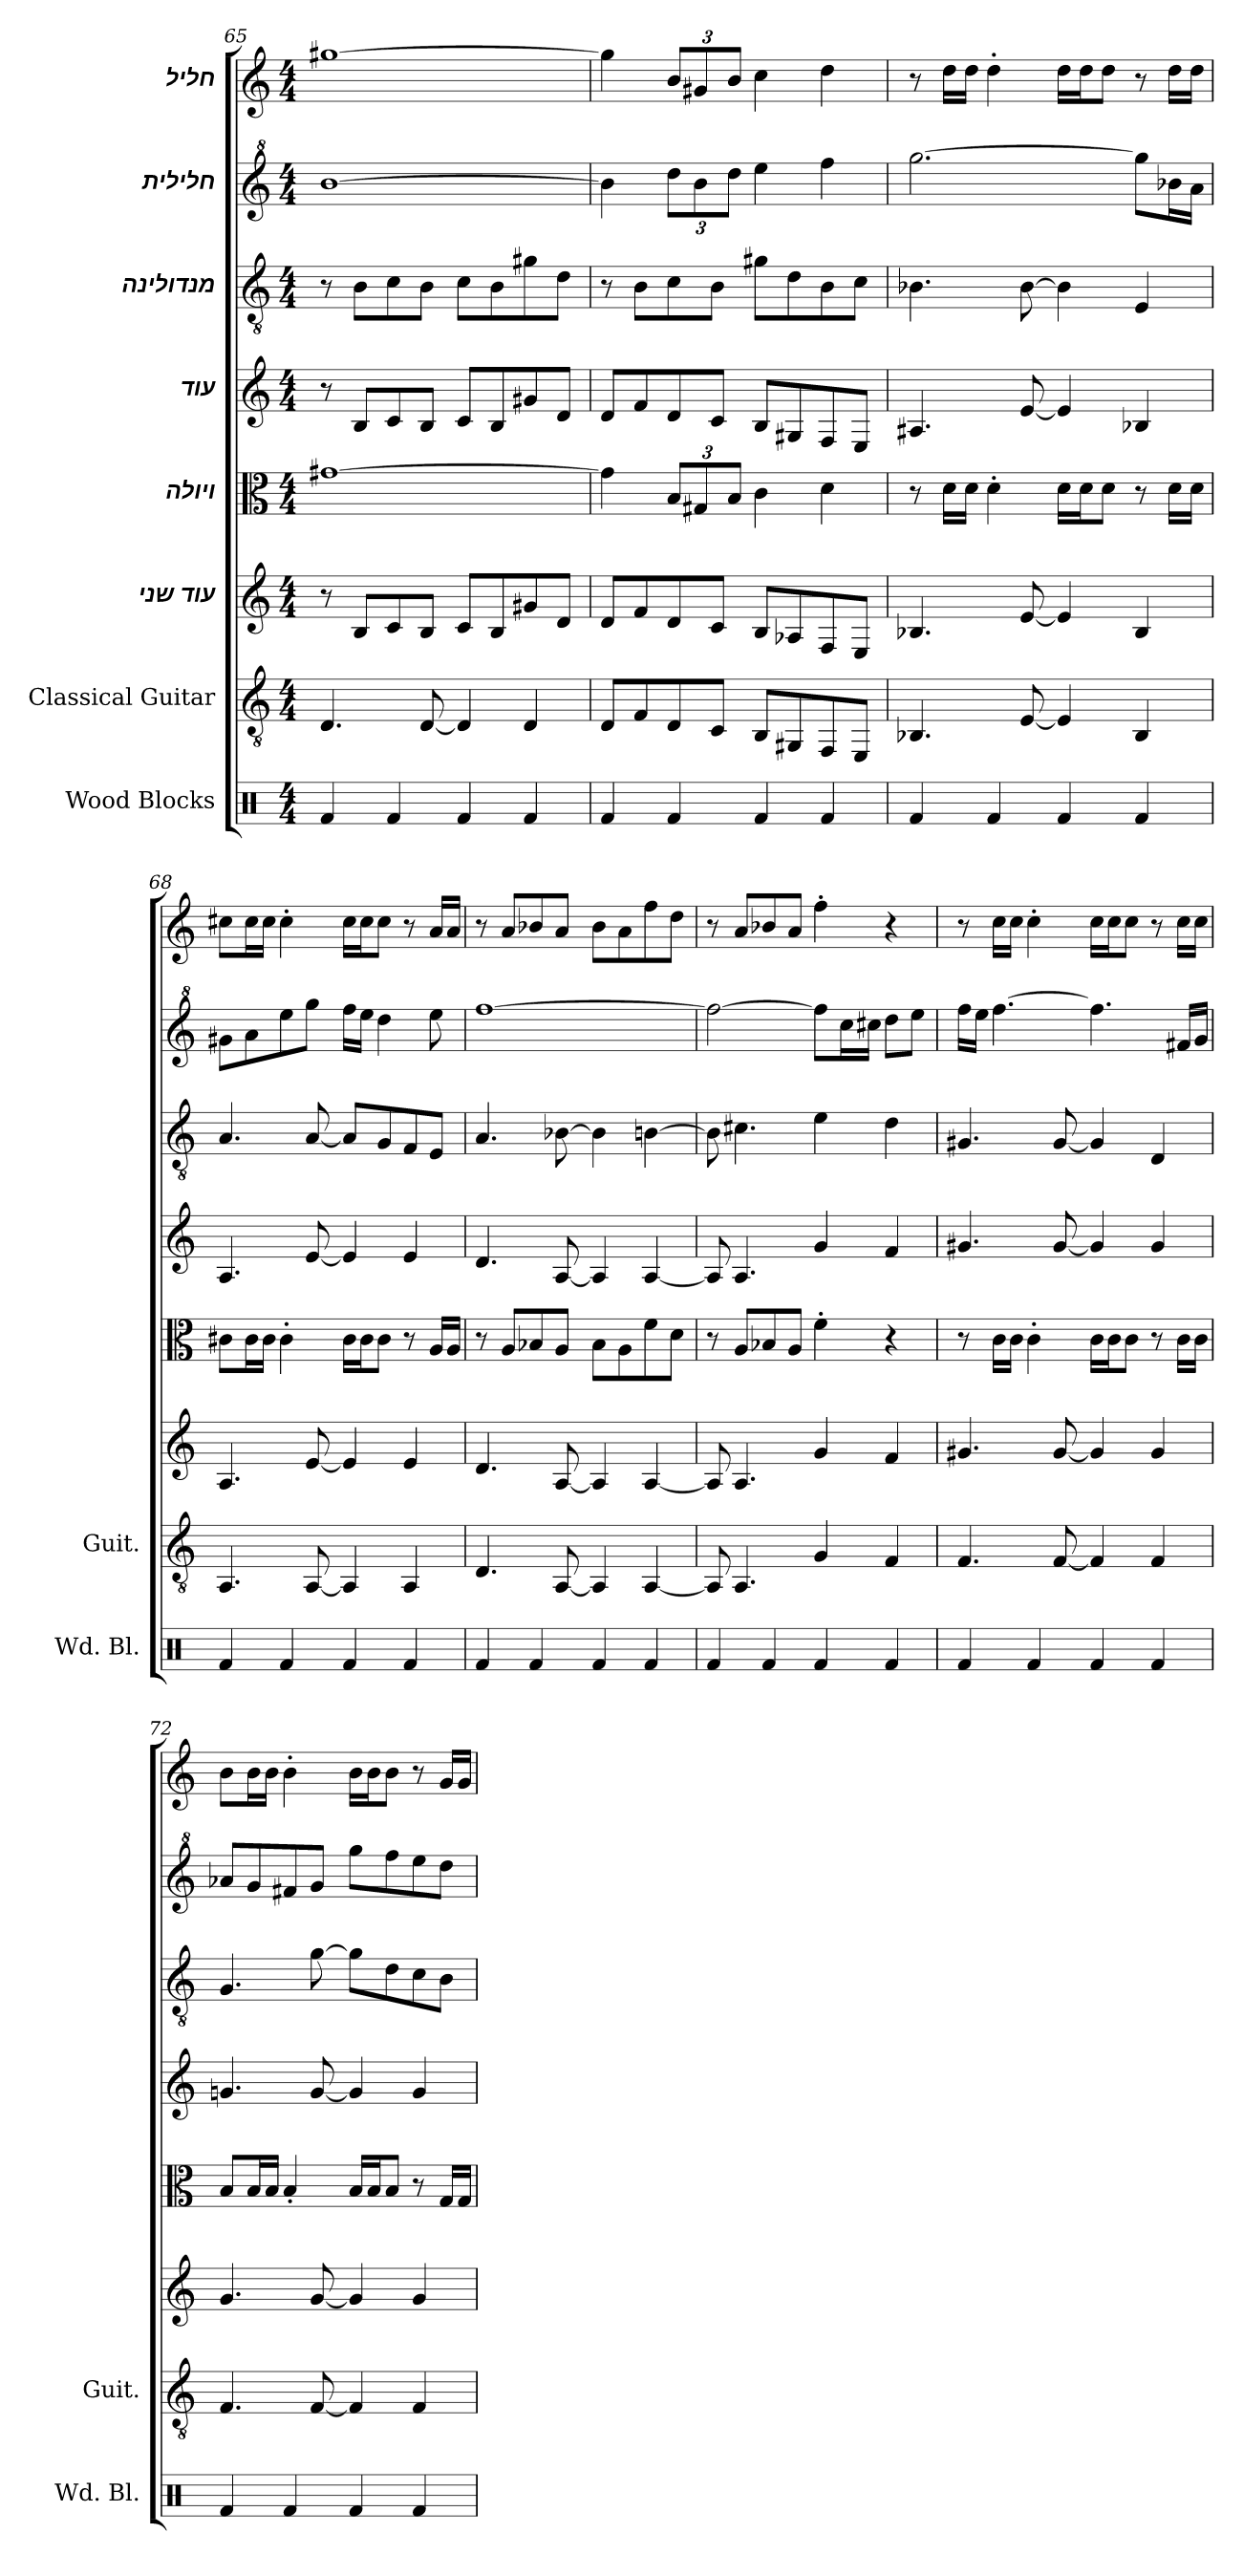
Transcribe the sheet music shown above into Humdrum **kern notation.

**kern	**kern	**kern	**kern	**kern	**kern	**kern	**kern
*part8	*part7	*part6	*part5	*part4	*part3	*part2	*part1
*staff8	*staff7	*staff6	*staff5	*staff4	*staff3	*staff2	*staff1
*I"Wood Blocks	*I"Classical Guitar	*I"עוד שני	*I"ויולה	*I"עוד	*I"מנדולינה	*I"חלילית	*I"חליל
*I'Wd. Bl.	*I'Guit.	*	*	*	*	*	*
*clefX	*clefGv2	*clefG2	*clefC3	*clefG2	*clefGv2	*clefG^2	*clefG2
*k[]	*k[]	*k[]	*k[]	*k[]	*k[]	*k[]	*k[]
*M4/4	*M4/4	*M4/4	*M4/4	*M4/4	*M4/4	*M4/4	*M4/4
=65	=65	=65	=65	=65	=65	=65	=65
4Rf/	4.D/	8r	[1g#X	8r	8r	[1bb	[1gg#X
.	.	8B/L	.	8B/L	8B\L	.	.
4Rf/	.	8c/	.	8c/	8c\	.	.
.	[8D/	8B/J	.	8B/J	8B\J	.	.
4Rf/	4D/]	8c/L	.	8c/L	8c\L	.	.
.	.	8B/	.	8B/	8B\	.	.
4Rf/	4D/	8g#X/	.	8g#X/	8g#X\	.	.
.	.	8d/J	.	8d/J	8d\J	.	.
!!LO:PB:g=z
=66	=66	=66	=66	=66	=66	=66	=66
4Rf/	8D/L	8d/L	4g#\]	8d/L	8r	4bb\]	4gg#\]
.	8F/	8f/	.	8f/	8B\L	.	.
*	*	*	*Xbrackettup	*	*	*Xbrackettup	*Xbrackettup
4Rf/	8D/	8d/	12B/L	8d/	8c\	12ddd\L	12b/L
.	.	.	12G#X/	.	.	12bb\	12g#X/
.	8C/J	8c/J	.	8c/J	8B\J	.	.
.	.	.	12B/J	.	.	12ddd\J	12b/J
4Rf/	8BB/L	8B/L	4c\	8B/L	8g#X\L	4eee\	4cc\
.	8GG#X/	8A-X/	.	8G#X/	8d\	.	.
4Rf/	8FF/	8F/	4d\	8F/	8B\	4fff\	4dd\
.	8EE/J	8E/J	.	8E/J	8c\J	.	.
=67	=67	=67	=67	=67	=67	=67	=67
4Rf/	4.BB-X/	4.B-X/	8r	4.A#X/	4.B-X\	[2.ggg\	8r
.	.	.	16d\LL	.	.	.	16dd\LL
.	.	.	16d\JJ	.	.	.	16dd\JJ
4Rf/	.	.	4d'\	.	.	.	4dd'\
.	[8E/	[8e/	.	[8e/	[8B-\	.	.
4Rf/	4E/]	4e/]	16d\LL	4e/]	4B-\]	.	16dd\LL
.	.	.	16d\J	.	.	.	16dd\J
.	.	.	8d\J	.	.	.	8dd\J
4Rf/	4BB-/	4B-/	8r	4B-X/	4E/	8ggg\L]	8r
.	.	.	16d\LL	.	.	16bb-X\L	16dd\LL
.	.	.	16d\JJ	.	.	16aa\JJ	16dd\JJ
=68	=68	=68	=68	=68	=68	=68	=68
4Rf/	4.AA/	4.A/	8c#X\L	4.A/	4.A/	8gg#X\L	8cc#X\L
.	.	.	16c#\L	.	.	8aa\	16cc#\L
.	.	.	16c#\JJ	.	.	.	16cc#\JJ
4Rf/	.	.	4c#'\	.	.	8eee\	4cc#'\
.	[8AA/	[8e/	.	[8e/	[8A/	8ggg\J	.
4Rf/	4AA/]	4e/]	16c#\LL	4e/]	8A/L]	16fff\LL	16cc#\LL
.	.	.	16c#\J	.	.	16eee\JJ	16cc#\J
.	.	.	8c#\J	.	8G/	4ddd\	8cc#\J
4Rf/	4AA/	4e/	8r	4e/	8F/	.	8r
.	.	.	16A/LL	.	8E/J	8eee\	16a/LL
.	.	.	16A/JJ	.	.	.	16a/JJ
!!LO:PB:g=z
=69	=69	=69	=69	=69	=69	=69	=69
4Rf/	4.D/	4.d/	8r	4.d/	4.A/	[1fff	8r
.	.	.	8A/L	.	.	.	8a/L
4Rf/	.	.	8B-X/	.	.	.	8b-X/
.	[8AA/	[8A/	8A/J	[8A/	[8B-X\	.	8a/J
4Rf/	4AA/]	4A/]	8B-\L	4A/]	4B-\]	.	8b-\L
.	.	.	8A\	.	.	.	8a\
4Rf/	[4AA/	[4A/	8f\	[4A/	[4Bn\	.	8ff\
.	.	.	8d\J	.	.	.	8dd\J
=70	=70	=70	=70	=70	=70	=70	=70
4Rf/	8AA/]	8A/]	8r	8A/]	8B\]	2fff\_	8r
.	4.AA/	4.A/	8A/L	4.A/	4.c#X\	.	8a/L
4Rf/	.	.	8B-X/	.	.	.	8b-X/
.	.	.	8A/J	.	.	.	8a/J
4Rf/	4G/	4g/	4f'\	4g/	4e\	8fff\L]	4ff'\
.	.	.	.	.	.	16ccc\L	.
.	.	.	.	.	.	16ccc#X\JJ	.
4Rf/	4F/	4f/	4r	4f/	4d\	8ddd\L	4r
.	.	.	.	.	.	8eee\J	.
=71	=71	=71	=71	=71	=71	=71	=71
4Rf/	4.F/	4.g#X/	8r	4.g#X/	4.G#X/	16fff\LL	8r
.	.	.	.	.	.	16eee\JJ	.
.	.	.	16c\LL	.	.	[4.fff\	16cc\LL
.	.	.	16c\JJ	.	.	.	16cc\JJ
4Rf/	.	.	4c'\	.	.	.	4cc'\
.	[8F/	[8g#/	.	[8g#/	[8G#/	.	.
4Rf/	4F/]	4g#/]	16c\LL	4g#/]	4G#/]	4.fff\]	16cc\LL
.	.	.	16c\J	.	.	.	16cc\J
.	.	.	8c\J	.	.	.	8cc\J
4Rf/	4F/	4g#/	8r	4g#/	4D/	.	8r
.	.	.	16c\LL	.	.	16ff#X/LL	16cc\LL
.	.	.	16c\JJ	.	.	16gg/JJ	16cc\JJ
!!LO:PB:g=z
=72	=72	=72	=72	=72	=72	=72	=72
4Rf/	4.F/	4.g/	8B/L	4.gn/	4.G/	8aa-X/L	8b\L
.	.	.	16B/L	.	.	8gg/	16b\L
.	.	.	16B/JJ	.	.	.	16b\JJ
4Rf/	.	.	4B'/	.	.	8ff#X/	4b'\
.	[8F/	[8g/	.	[8g/	[8g\	8gg/J	.
4Rf/	4F/]	4g/]	16B/LL	4g/]	8g\L]	8ggg\L	16b\LL
.	.	.	16B/J	.	.	.	16b\J
.	.	.	8B/J	.	8d\	8fff\	8b\J
4Rf/	4F/	4g/	8r	4g/	8c\	8eee\	8r
.	.	.	16G/LL	.	8B\J	8ddd\J	16g/LL
.	.	.	16G/JJ	.	.	.	16g/JJ
=	=	=	=	=	=	=	=
*-	*-	*-	*-	*-	*-	*-	*-
